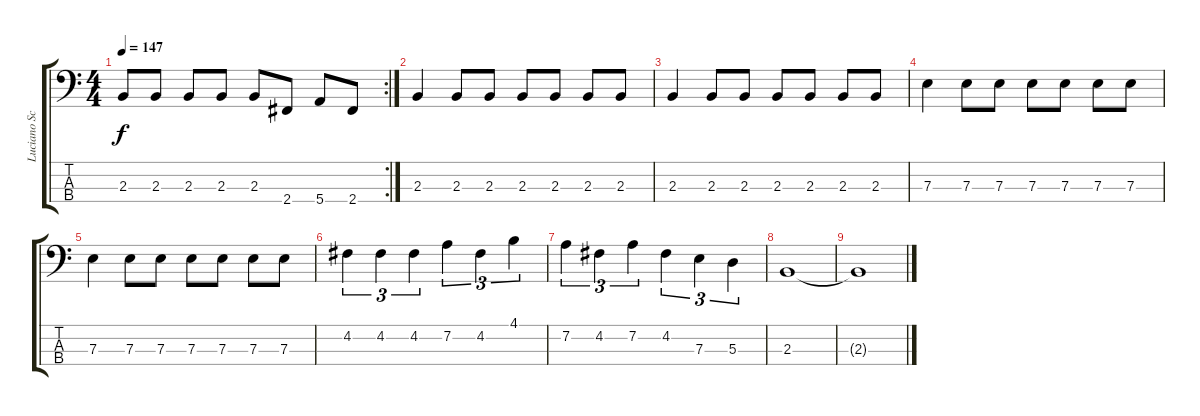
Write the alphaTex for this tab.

\track ("Luciano Scaglione" "Luciano Sc") {instrument electricbasspick}
\staff {score tabs}
\tuning (G2 D2 A1 E1) {hide}
\rc 2
\ts (4 4)
\tempo 147
\clef f4
\ks c
2.3.8{dy f} 2.3.8 2.3.8 2.3.8 2.3.8 2.4.8 5.4.8 2.4.8 |
2.3.4 2.3.8 2.3.8 2.3.8 2.3.8 2.3.8 2.3.8 |
2.3.4 2.3.8 2.3.8 2.3.8 2.3.8 2.3.8 2.3.8 |
7.3.4 7.3.8 7.3.8 7.3.8 7.3.8 7.3.8 7.3.8 |
7.3.4 7.3.8 7.3.8 7.3.8 7.3.8 7.3.8 7.3.8 |
4.2.4{tu (3 2)} 4.2.4{tu (3 2)} 4.2.4{tu (3 2)} 7.2.4{tu (3 2)} 4.2.4{tu (3 2)} 4.1.4{tu (3 2)} |
7.2.4{tu (3 2)} 4.2.4{tu (3 2)} 7.2.4{tu (3 2)} 4.2.4{tu (3 2)} 7.3.4{tu (3 2)} 5.3.4{tu (3 2)} |
2.3.1 |
2.3{t}.1
